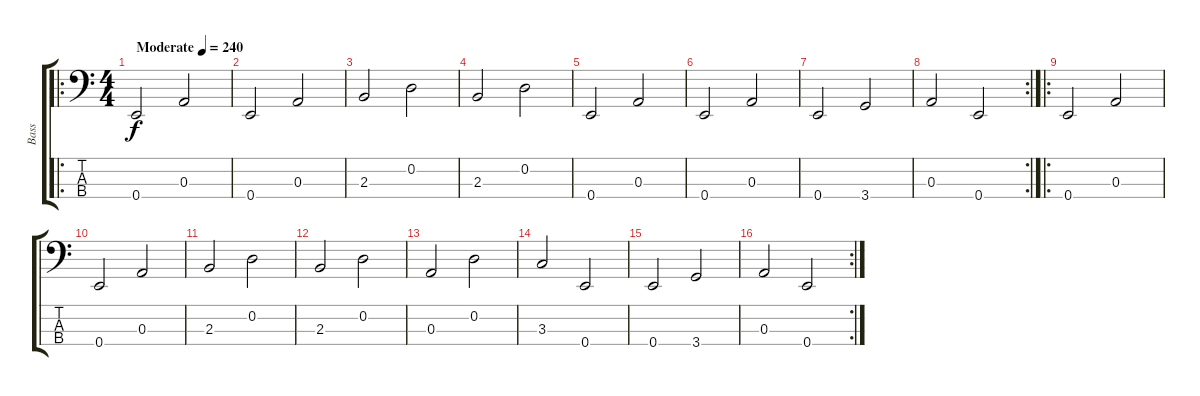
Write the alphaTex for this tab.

\track ("Bass" "Bass") {instrument acousticbass}
\staff {score tabs}
\tuning (G2 D2 A1 E1) {hide}
\ro
\ts (4 4)
\tempo (240 "Moderate")
\clef f4
\ks c
0.4.2{dy f instrument acousticbass} 0.3.2 |
0.4.2 0.3.2 |
2.3.2 0.2.2 |
2.3.2 0.2.2 |
0.4.2 0.3.2 |
0.4.2 0.3.2 |
0.4.2 3.4.2 |
\rc 2
0.3.2 0.4.2 |
\ro
0.4.2 0.3.2 |
0.4.2 0.3.2 |
2.3.2 0.2.2 |
2.3.2 0.2.2 |
0.3.2 0.2.2 |
3.3.2 0.4.2 |
0.4.2 3.4.2 |
\rc 2
0.3.2 0.4.2
